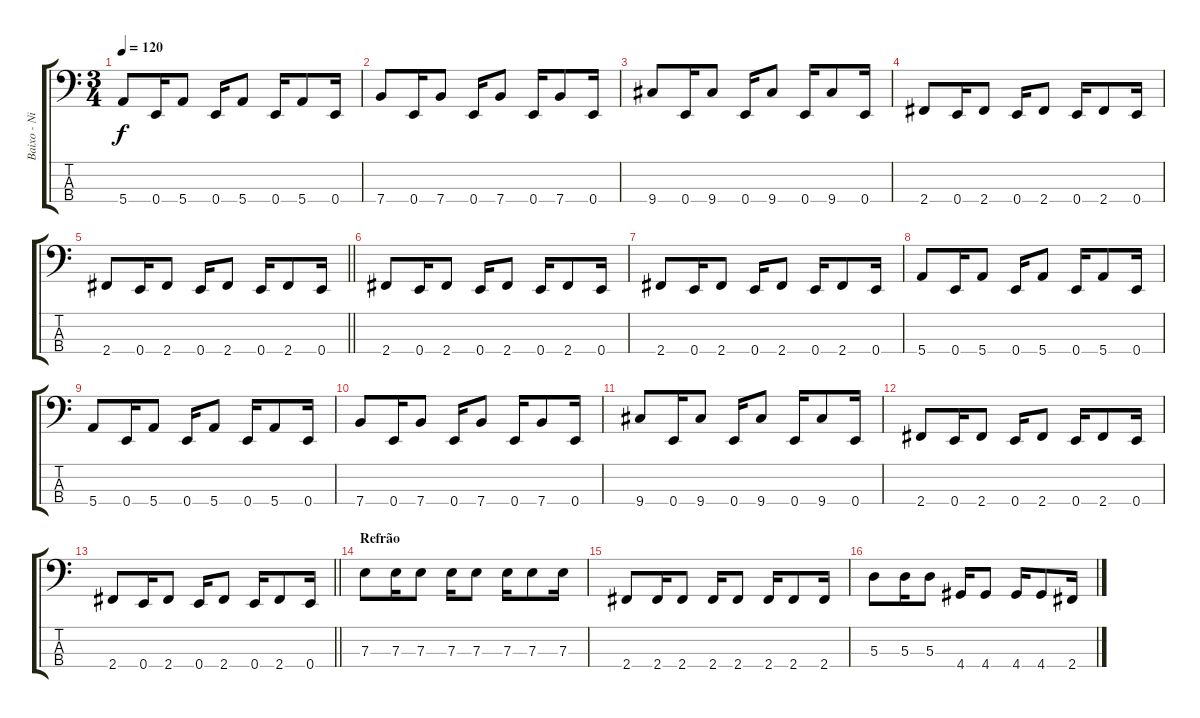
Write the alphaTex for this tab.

\track ("Baixo - Nikola" "Baixo - Ni") {instrument electricbasspick}
\staff {score tabs}
\tuning (G2 D2 A1 E1) {hide}
\ts (3 4)
\tempo 120
\clef f4
\ks c
5.4.8{dy f} 0.4.16 5.4.8 0.4.16 5.4.8 0.4.16 5.4.8 0.4.16 |
7.4.8 0.4.16 7.4.8 0.4.16 7.4.8 0.4.16 7.4.8 0.4.16 |
9.4.8 0.4.16 9.4.8 0.4.16 9.4.8 0.4.16 9.4.8 0.4.16 |
2.4.8 0.4.16 2.4.8 0.4.16 2.4.8 0.4.16 2.4.8 0.4.16 |
\barLineRight lightlight
2.4.8 0.4.16 2.4.8 0.4.16 2.4.8 0.4.16 2.4.8 0.4.16 |
2.4.8 0.4.16 2.4.8 0.4.16 2.4.8 0.4.16 2.4.8 0.4.16 |
2.4.8 0.4.16 2.4.8 0.4.16 2.4.8 0.4.16 2.4.8 0.4.16 |
5.4.8 0.4.16 5.4.8 0.4.16 5.4.8 0.4.16 5.4.8 0.4.16 |
5.4.8 0.4.16 5.4.8 0.4.16 5.4.8 0.4.16 5.4.8 0.4.16 |
7.4.8 0.4.16 7.4.8 0.4.16 7.4.8 0.4.16 7.4.8 0.4.16 |
9.4.8 0.4.16 9.4.8 0.4.16 9.4.8 0.4.16 9.4.8 0.4.16 |
2.4.8 0.4.16 2.4.8 0.4.16 2.4.8 0.4.16 2.4.8 0.4.16 |
\barLineRight lightlight
2.4.8 0.4.16 2.4.8 0.4.16 2.4.8 0.4.16 2.4.8 0.4.16 |
\section ("" "Refrão")
7.3.8 7.3.16 7.3.8 7.3.16 7.3.8 7.3.16 7.3.8 7.3.16 |
2.4.8 2.4.16 2.4.8 2.4.16 2.4.8 2.4.16 2.4.8 2.4.16 |
5.3.8 5.3.16 5.3.8 4.4.16 4.4.8 4.4.16 4.4.8 2.4.16
